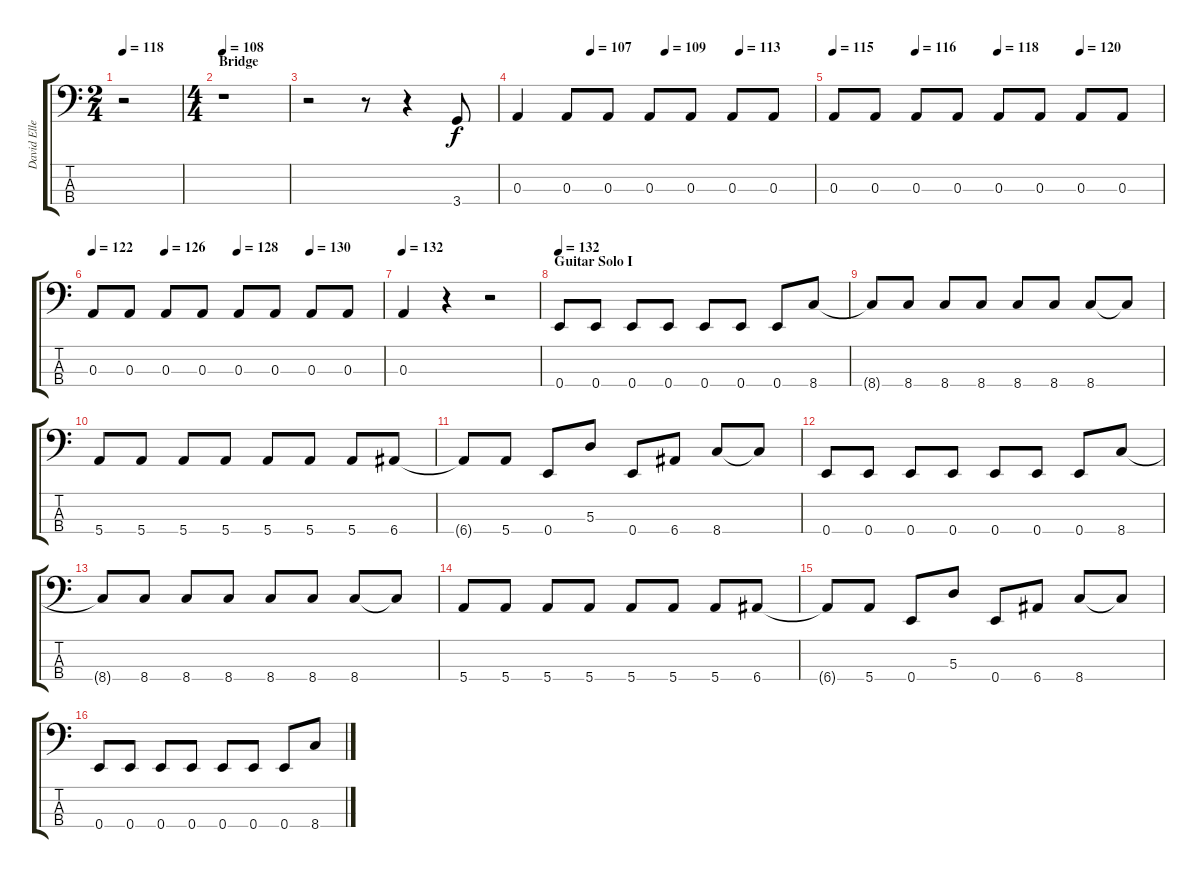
\track ("David Ellefson (Bass)" "David Elle") {instrument electricbasspick}
\staff {score tabs}
\tuning (G2 D2 A1 E1) {hide}
\ts (2 4)
\tempo 118
\clef f4
\ks c
r.2{dy f} |
\ts (4 4)
\section ("" "Bridge")
\tempo 108
r.1 |
r.2 r.8 r.4 3.4.8 |
\tempo (107 0.25)
\tempo (109 0.5)
\tempo (113 0.75)
0.3.4 0.3.8 0.3.8 0.3.8 0.3.8 0.3.8 0.3.8 |
\tempo 115
\tempo (116 0.25)
\tempo (118 0.5)
\tempo (120 0.75)
0.3.8 0.3.8 0.3.8 0.3.8 0.3.8 0.3.8 0.3.8 0.3.8 |
\tempo 122
\tempo (126 0.25)
\tempo (128 0.5)
\tempo (130 0.75)
0.3.8 0.3.8 0.3.8 0.3.8 0.3.8 0.3.8 0.3.8 0.3.8 |
\tempo 132
0.3.4 r.4 r.2 |
\section ("" "Guitar Solo I")
\tempo 132
0.4.8 0.4.8 0.4.8 0.4.8 0.4.8 0.4.8 0.4.8 8.4.8 |
8.4{t}.8 8.4.8 8.4.8 8.4.8 8.4.8 8.4.8 8.4.8 8.4{t}.8 |
5.4.8 5.4.8 5.4.8 5.4.8 5.4.8 5.4.8 5.4.8 6.4.8 |
6.4{t}.8 5.4.8 0.4.8 5.3.8 0.4.8 6.4.8 8.4.8 8.4{t}.8 |
0.4.8 0.4.8 0.4.8 0.4.8 0.4.8 0.4.8 0.4.8 8.4.8 |
8.4{t}.8 8.4.8 8.4.8 8.4.8 8.4.8 8.4.8 8.4.8 8.4{t}.8 |
5.4.8 5.4.8 5.4.8 5.4.8 5.4.8 5.4.8 5.4.8 6.4.8 |
6.4{t}.8 5.4.8 0.4.8 5.3.8 0.4.8 6.4.8 8.4.8 8.4{t}.8 |
0.4.8 0.4.8 0.4.8 0.4.8 0.4.8 0.4.8 0.4.8 8.4.8
